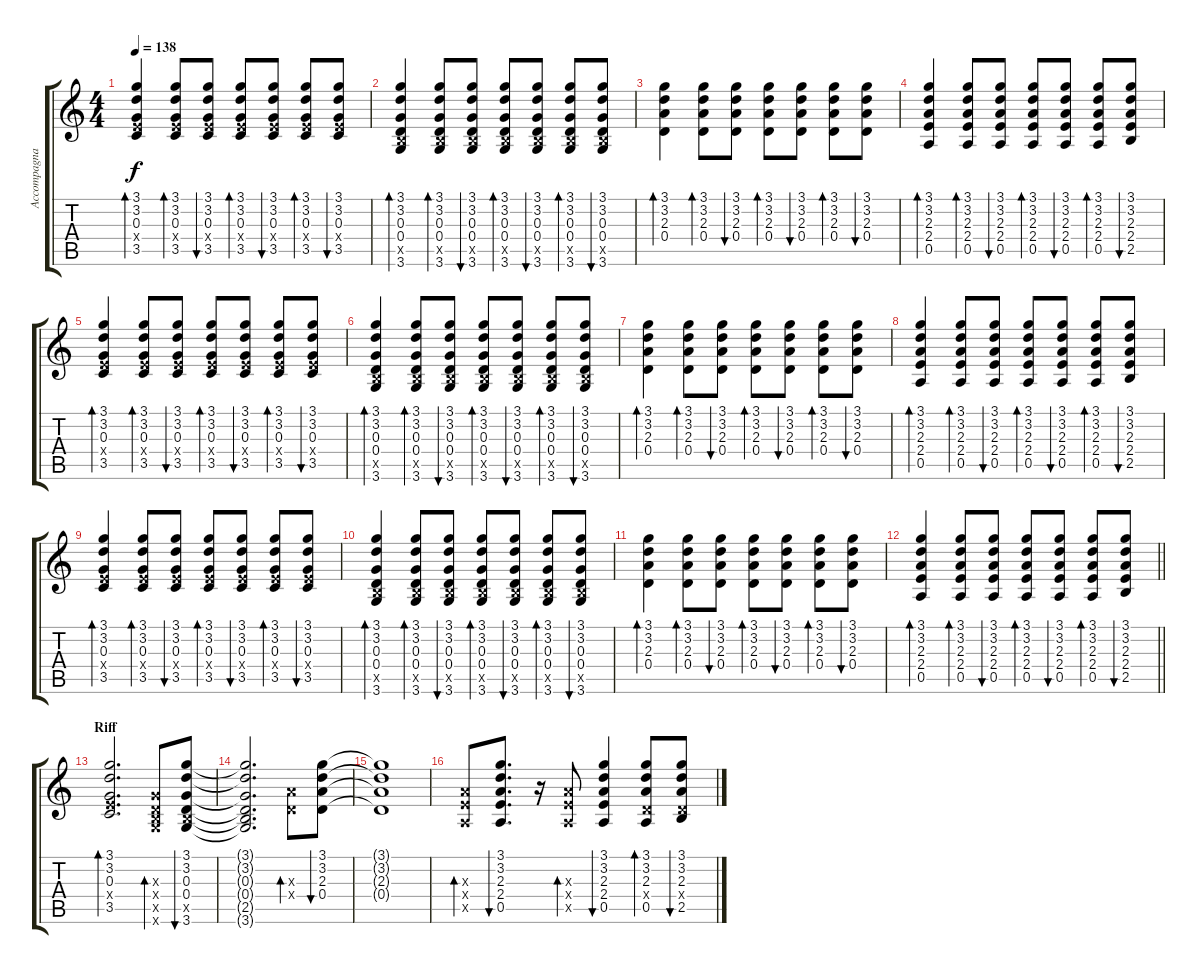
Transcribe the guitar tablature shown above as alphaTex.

\track ("Accompagnamento" "Accompagna") {instrument overdrivenguitar}
\staff {score tabs}
\tuning (E4 B3 G3 D3 A2 E2) {hide}
\ts (4 4)
\tempo 138
\clef g2
\ks c
(3.1 3.2 0.3 2.4{x} 3.5).4{bd 60 dy f} (3.1 3.2 0.3 2.4{x} 3.5).8{bd 60} (3.1 3.2 0.3 2.4{x} 3.5).8{bu 60} (3.1 3.2 0.3 2.4{x} 3.5).8{bd 60} (3.1 3.2 0.3 2.4{x} 3.5).8{bu 60} (3.1 3.2 0.3 2.4{x} 3.5).8{bd 60} (3.1 3.2 0.3 2.4{x} 3.5).8{bu 60} |
(3.1 3.2 0.3 0.4 2.5{x} 3.6).4{bd 60} (3.1 3.2 0.3 0.4 2.5{x} 3.6).8{bd 60} (3.1 3.2 0.3 0.4 2.5{x} 3.6).8{bu 60} (3.1 3.2 0.3 0.4 2.5{x} 3.6).8{bd 60} (3.1 3.2 0.3 0.4 2.5{x} 3.6).8{bu 60} (3.1 3.2 0.3 0.4 2.5{x} 3.6).8{bd 60} (3.1 3.2 0.3 0.4 2.5{x} 3.6).8{bu 60} |
(3.1 3.2 2.3 0.4).4{bd 60} (3.1 3.2 2.3 0.4).8{bd 60} (3.1 3.2 2.3 0.4).8{bu 60} (3.1 3.2 2.3 0.4).8{bd 60} (3.1 3.2 2.3 0.4).8{bu 60} (3.1 3.2 2.3 0.4).8{bd 60} (3.1 3.2 2.3 0.4).8{bu 60} |
(3.1 3.2 2.3 2.4 0.5).4{bd 60} (3.1 3.2 2.3 2.4 0.5).8{bd 60} (3.1 3.2 2.3 2.4 0.5).8{bu 60} (3.1 3.2 2.3 2.4 0.5).8{bd 60} (3.1 3.2 2.3 2.4 0.5).8{bu 60} (3.1 3.2 2.3 2.4 0.5).8{bd 60} (3.1 3.2 2.3 2.4 2.5).8{bu 60} |
(3.1 3.2 0.3 2.4{x} 3.5).4{bd 60} (3.1 3.2 0.3 2.4{x} 3.5).8{bd 60} (3.1 3.2 0.3 2.4{x} 3.5).8{bu 60} (3.1 3.2 0.3 2.4{x} 3.5).8{bd 60} (3.1 3.2 0.3 2.4{x} 3.5).8{bu 60} (3.1 3.2 0.3 2.4{x} 3.5).8{bd 60} (3.1 3.2 0.3 2.4{x} 3.5).8{bu 60} |
(3.1 3.2 0.3 0.4 2.5{x} 3.6).4{bd 60} (3.1 3.2 0.3 0.4 2.5{x} 3.6).8{bd 60} (3.1 3.2 0.3 0.4 2.5{x} 3.6).8{bu 60} (3.1 3.2 0.3 0.4 2.5{x} 3.6).8{bd 60} (3.1 3.2 0.3 0.4 2.5{x} 3.6).8{bu 60} (3.1 3.2 0.3 0.4 2.5{x} 3.6).8{bd 60} (3.1 3.2 0.3 0.4 2.5{x} 3.6).8{bu 60} |
(3.1 3.2 2.3 0.4).4{bd 60} (3.1 3.2 2.3 0.4).8{bd 60} (3.1 3.2 2.3 0.4).8{bu 60} (3.1 3.2 2.3 0.4).8{bd 60} (3.1 3.2 2.3 0.4).8{bu 60} (3.1 3.2 2.3 0.4).8{bd 60} (3.1 3.2 2.3 0.4).8{bu 60} |
(3.1 3.2 2.3 2.4 0.5).4{bd 60} (3.1 3.2 2.3 2.4 0.5).8{bd 60} (3.1 3.2 2.3 2.4 0.5).8{bu 60} (3.1 3.2 2.3 2.4 0.5).8{bd 60} (3.1 3.2 2.3 2.4 0.5).8{bu 60} (3.1 3.2 2.3 2.4 0.5).8{bd 60} (3.1 3.2 2.3 2.4 2.5).8{bu 60} |
(3.1 3.2 0.3 2.4{x} 3.5).4{bd 60} (3.1 3.2 0.3 2.4{x} 3.5).8{bd 60} (3.1 3.2 0.3 2.4{x} 3.5).8{bu 60} (3.1 3.2 0.3 2.4{x} 3.5).8{bd 60} (3.1 3.2 0.3 2.4{x} 3.5).8{bu 60} (3.1 3.2 0.3 2.4{x} 3.5).8{bd 60} (3.1 3.2 0.3 2.4{x} 3.5).8{bu 60} |
(3.1 3.2 0.3 0.4 2.5{x} 3.6).4{bd 60} (3.1 3.2 0.3 0.4 2.5{x} 3.6).8{bd 60} (3.1 3.2 0.3 0.4 2.5{x} 3.6).8{bu 60} (3.1 3.2 0.3 0.4 2.5{x} 3.6).8{bd 60} (3.1 3.2 0.3 0.4 2.5{x} 3.6).8{bu 60} (3.1 3.2 0.3 0.4 2.5{x} 3.6).8{bd 60} (3.1 3.2 0.3 0.4 2.5{x} 3.6).8{bu 60} |
(3.1 3.2 2.3 0.4).4{bd 60} (3.1 3.2 2.3 0.4).8{bd 60} (3.1 3.2 2.3 0.4).8{bu 60} (3.1 3.2 2.3 0.4).8{bd 60} (3.1 3.2 2.3 0.4).8{bu 60} (3.1 3.2 2.3 0.4).8{bd 60} (3.1 3.2 2.3 0.4).8{bu 60} |
\barLineRight lightlight
(3.1 3.2 2.3 2.4 0.5).4{bd 60} (3.1 3.2 2.3 2.4 0.5).8{bd 60} (3.1 3.2 2.3 2.4 0.5).8{bu 60} (3.1 3.2 2.3 2.4 0.5).8{bd 60} (3.1 3.2 2.3 2.4 0.5).8{bu 60} (3.1 3.2 2.3 2.4 0.5).8{bd 60} (3.1 3.2 2.3 2.4 2.5).8{bu 60} |
\section ("" "Riff")
(3.1 3.2 0.3 2.4{x} 3.5).2{d bd 120} (0.3{x} 0.4{x} 2.5{x} 3.6{x}).8{bd 120} (3.1 3.2 0.3 0.4 2.5{x} 3.6).8{bu 120} |
(3.1{t} 3.2{t} 0.3{t} 0.4{t} 2.5{t} 3.6{t}).2{d} (2.3{x} 0.4{x}).8{bd 120} (3.1 3.2 2.3 0.4).8{bu 60} |
(3.1{t} 3.2{t} 2.3{t} 0.4{t}).1 |
(2.3{x} 2.4{x} 0.5{x}).8{bd 120} (3.1 3.2 2.3 2.4 0.5).8{d bu 120} r.16 (2.3{x} 2.4{x} 0.5{x}).8{bd 120} (3.1 3.2 2.3 2.4 0.5).4{bu 120} (3.1 3.2 2.3 0.4{x} 0.5).8{bd 120} (3.1 3.2 2.3 0.4{x} 2.5).8{bu 120}
